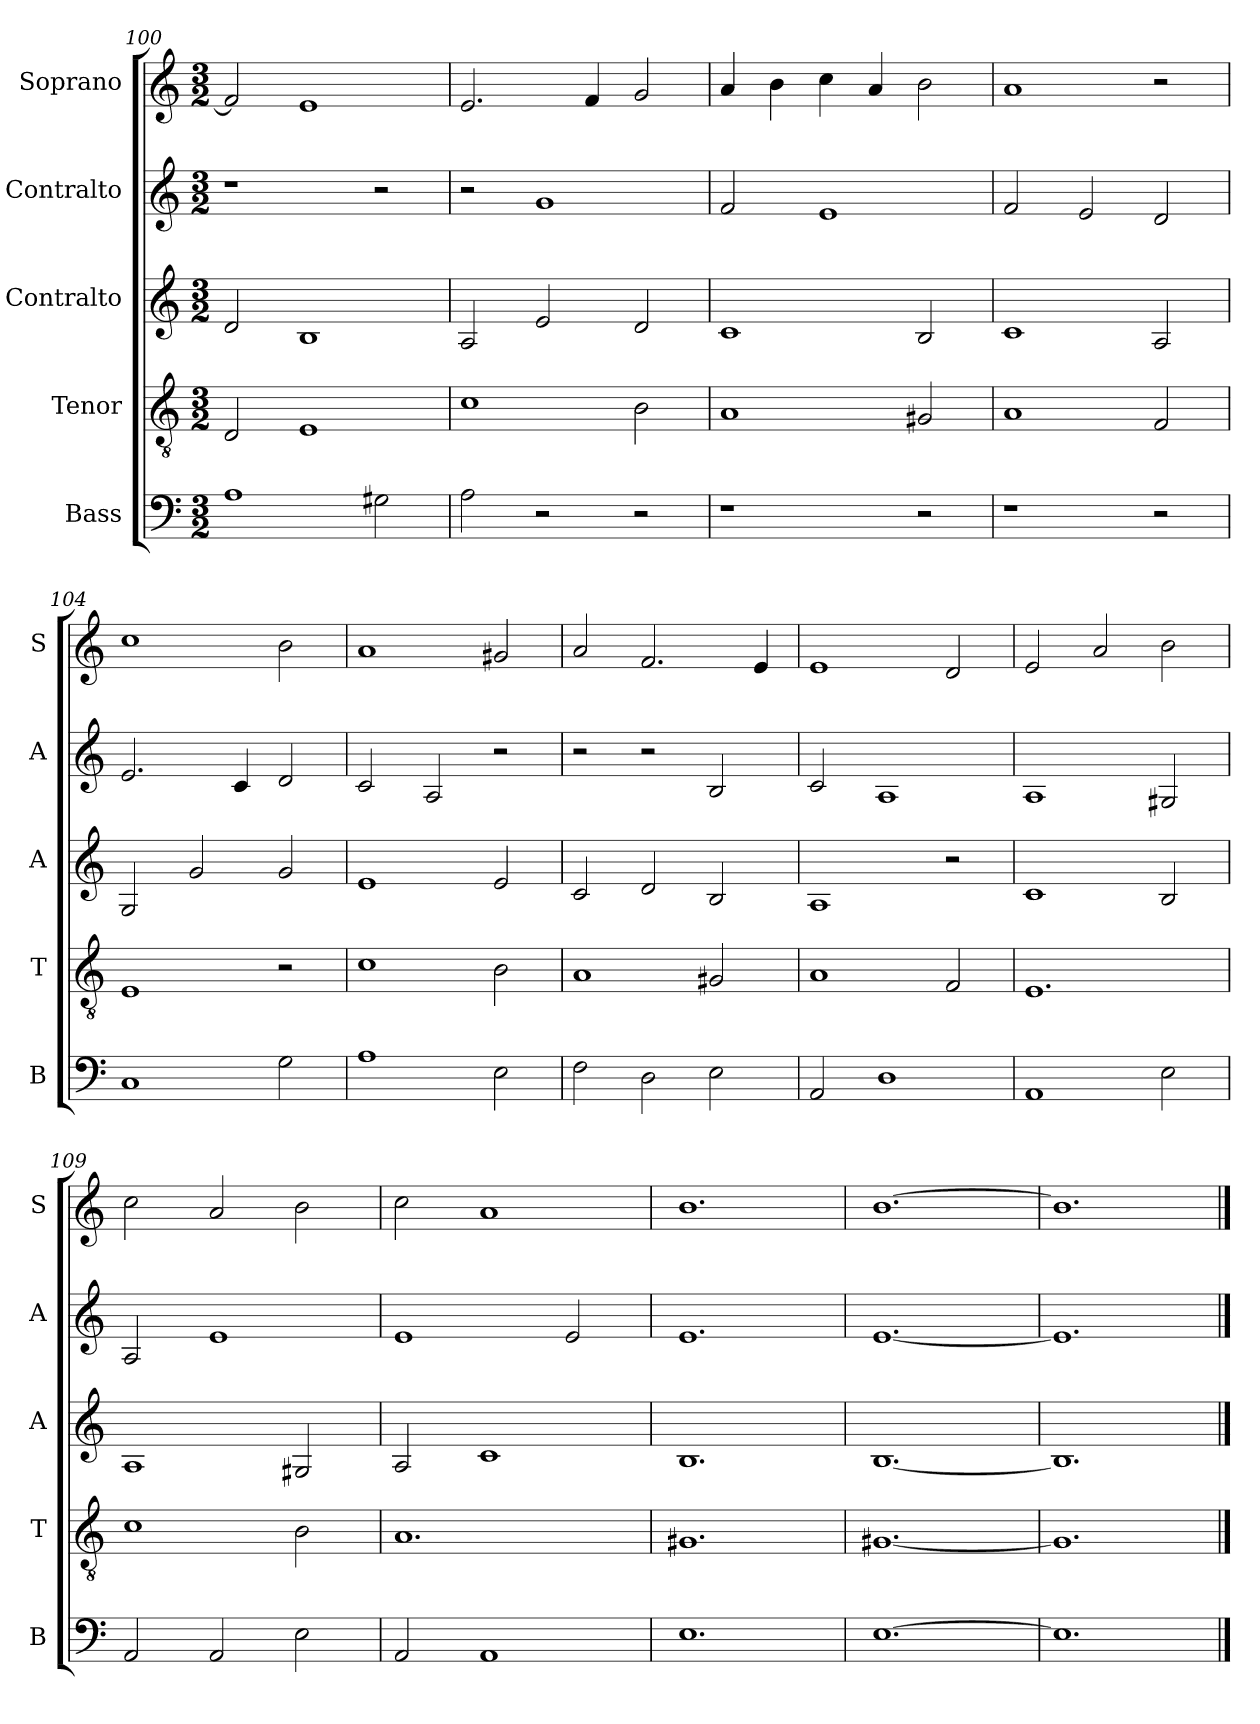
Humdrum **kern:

**kern	**kern	**kern	**kern	**kern
*part5	*part4	*part3	*part2	*part1
*staff5	*staff4	*staff3	*staff2	*staff1
*I"Bass	*I"Tenor	*I"Contralto	*I"Contralto	*I"Soprano
*I'B	*I'T	*I'A	*I'A	*I'S
*clefF4	*clefGv2	*clefG2	*clefG2	*clefG2
*k[]	*k[]	*k[]	*k[]	*k[]
*E:phr	*E:phr	*E:phr	*E:phr	*E:phr
*M3/2	*M3/2	*M3/2	*M3/2	*M3/2
=100	=100	=100	=100	=100
1A	2D	2d	1r	2f]
.	1E	1B	.	1e
2G#X	.	.	2r	.
=101	=101	=101	=101	=101
2A	1c	2A	2r	2.e
2r	.	2e	1g	.
.	.	.	.	4f
2r	2B	2d	.	2g
=102	=102	=102	=102	=102
1r	1A	1c	2f	4a
.	.	.	.	4b
.	.	.	1e	4cc
.	.	.	.	4a
2r	2G#X	2B	.	2b
=103	=103	=103	=103	=103
1r	1A	1c	2f	1a
.	.	.	2e	.
2r	2F	2A	2d	2r
=104	=104	=104	=104	=104
1C	1E	2G	2.e	1cc
.	.	2g	.	.
.	.	.	4c	.
2G	2r	2g	2d	2b
=105	=105	=105	=105	=105
1A	1c	1e	2c	1a
.	.	.	2A	.
2E	2B	2e	2r	2g#X
=106	=106	=106	=106	=106
2F	1A	2c	2r	2a
2D	.	2d	2r	2.f
2E	2G#X	2B	2B	.
.	.	.	.	4e
=107	=107	=107	=107	=107
2AA	1A	1A	2c	1e
1D	.	.	1A	.
.	2F	2r	.	2d
=108	=108	=108	=108	=108
1AA	1.E	1c	1A	2e
.	.	.	.	2a
2E	.	2B	2G#X	2b
=109	=109	=109	=109	=109
2AA	1c	1A	2A	2cc
2AA	.	.	1e	2a
2E	2B	2G#X	.	2b
=110	=110	=110	=110	=110
2AA	1.A	2A	1e	2cc
1AA	.	1c	.	1a
.	.	.	2e	.
=111	=111	=111	=111	=111
1.E	1.G#X	1.B	1.e	1.b
=112	=112	=112	=112	=112
[1.E	[1.G#X	[1.B	[1.e	[1.b
=113	=113	=113	=113	=113
1.E]	1.G#]	1.B]	1.e]	1.b]
==	==	==	==	==
*-	*-	*-	*-	*-
